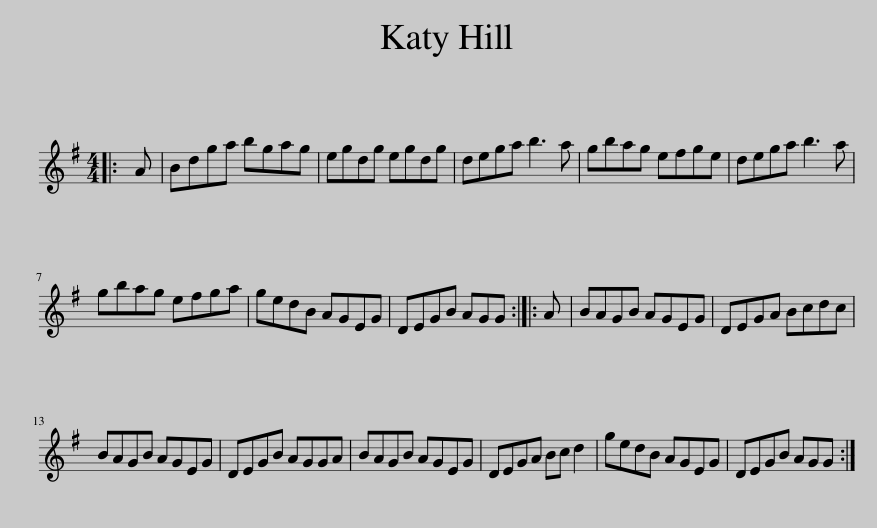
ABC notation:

X:1
L:1/8
M:4/4
I:linebreak $
K:G
V:1 treble
V:1
|: A | Bdga bgag | egdg egdg | dega b3 a | gbag efge | %5
 dega b3 a |$ gbag efga | gedB AGEG | DEGB AGG :: A | %10
 BAGB AGEG | DEGA Bcdc |$ BAGB AGEG | DEGB AGGA | BAGB AGEG | %15
 DEGA Bc d2 | gedB AGEG | DEGB AGG :| %18
